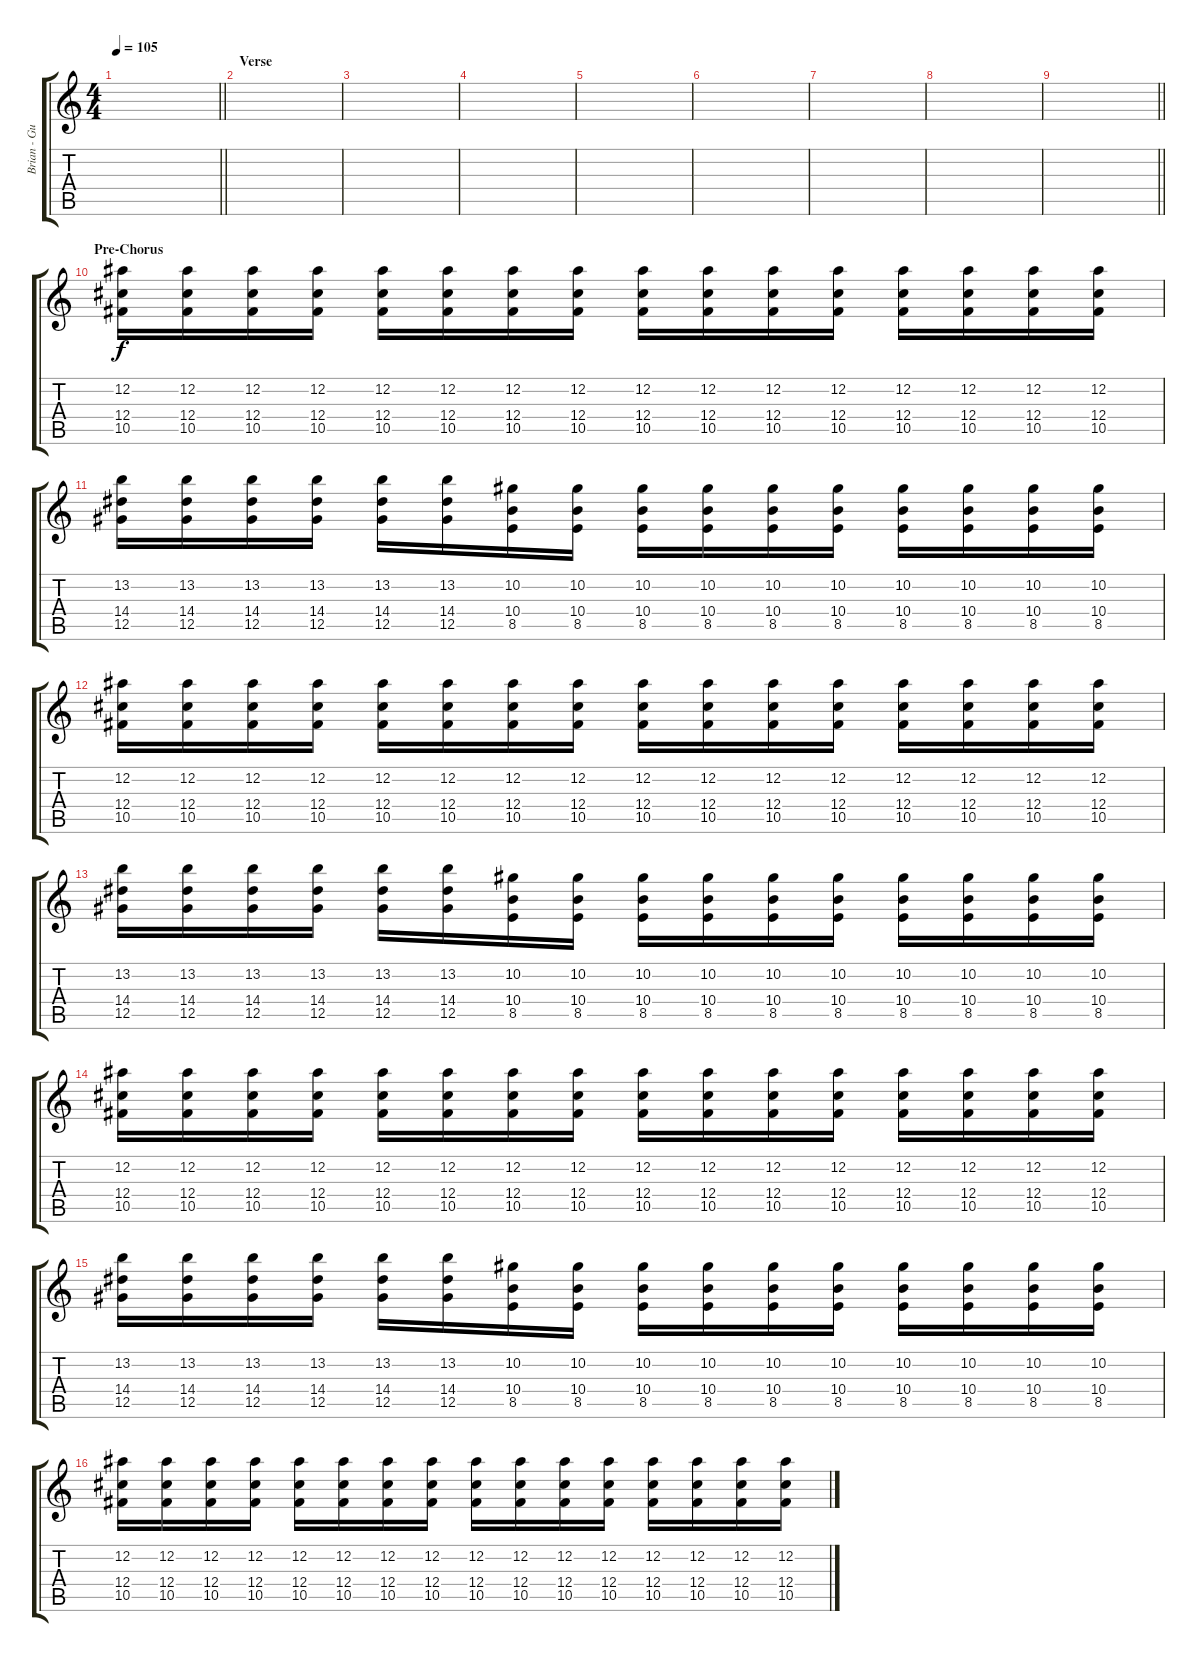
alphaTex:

\track ("Brian - Guitar Overdub" "Brian - Gu") {instrument electricguitarclean}
\staff {score tabs}
\tuning (Eb4 Bb3 Gb3 Db3 Ab2 Eb2) {hide}
\ts (4 4)
\tempo 105
\clef g2
\barLineRight lightlight
\ks c
|
\section ("" "Verse")
|
|
|
|
|
|
|
\barLineRight lightlight
|
\section ("" "Pre-Chorus")
(12.2 12.4 10.5).16 (12.2 12.4 10.5).16 (12.2 12.4 10.5).16 (12.2 12.4 10.5).16 (12.2 12.4 10.5).16 (12.2 12.4 10.5).16 (12.2 12.4 10.5).16 (12.2 12.4 10.5).16 (12.2 12.4 10.5).16 (12.2 12.4 10.5).16 (12.2 12.4 10.5).16 (12.2 12.4 10.5).16 (12.2 12.4 10.5).16 (12.2 12.4 10.5).16 (12.2 12.4 10.5).16 (12.2 12.4 10.5).16 |
(13.2 14.4 12.5).16 (13.2 14.4 12.5).16 (13.2 14.4 12.5).16 (13.2 14.4 12.5).16 (13.2 14.4 12.5).16 (13.2 14.4 12.5).16 (10.2 10.4 8.5).16 (10.2 10.4 8.5).16 (10.2 10.4 8.5).16 (10.2 10.4 8.5).16 (10.2 10.4 8.5).16 (10.2 10.4 8.5).16 (10.2 10.4 8.5).16 (10.2 10.4 8.5).16 (10.2 10.4 8.5).16 (10.2 10.4 8.5).16 |
(12.2 12.4 10.5).16 (12.2 12.4 10.5).16 (12.2 12.4 10.5).16 (12.2 12.4 10.5).16 (12.2 12.4 10.5).16 (12.2 12.4 10.5).16 (12.2 12.4 10.5).16 (12.2 12.4 10.5).16 (12.2 12.4 10.5).16 (12.2 12.4 10.5).16 (12.2 12.4 10.5).16 (12.2 12.4 10.5).16 (12.2 12.4 10.5).16 (12.2 12.4 10.5).16 (12.2 12.4 10.5).16 (12.2 12.4 10.5).16 |
(13.2 14.4 12.5).16 (13.2 14.4 12.5).16 (13.2 14.4 12.5).16 (13.2 14.4 12.5).16 (13.2 14.4 12.5).16 (13.2 14.4 12.5).16 (10.2 10.4 8.5).16 (10.2 10.4 8.5).16 (10.2 10.4 8.5).16 (10.2 10.4 8.5).16 (10.2 10.4 8.5).16 (10.2 10.4 8.5).16 (10.2 10.4 8.5).16 (10.2 10.4 8.5).16 (10.2 10.4 8.5).16 (10.2 10.4 8.5).16 |
(12.2 12.4 10.5).16 (12.2 12.4 10.5).16 (12.2 12.4 10.5).16 (12.2 12.4 10.5).16 (12.2 12.4 10.5).16 (12.2 12.4 10.5).16 (12.2 12.4 10.5).16 (12.2 12.4 10.5).16 (12.2 12.4 10.5).16 (12.2 12.4 10.5).16 (12.2 12.4 10.5).16 (12.2 12.4 10.5).16 (12.2 12.4 10.5).16 (12.2 12.4 10.5).16 (12.2 12.4 10.5).16 (12.2 12.4 10.5).16 |
(13.2 14.4 12.5).16 (13.2 14.4 12.5).16 (13.2 14.4 12.5).16 (13.2 14.4 12.5).16 (13.2 14.4 12.5).16 (13.2 14.4 12.5).16 (10.2 10.4 8.5).16 (10.2 10.4 8.5).16 (10.2 10.4 8.5).16 (10.2 10.4 8.5).16 (10.2 10.4 8.5).16 (10.2 10.4 8.5).16 (10.2 10.4 8.5).16 (10.2 10.4 8.5).16 (10.2 10.4 8.5).16 (10.2 10.4 8.5).16 |
(12.2 12.4 10.5).16 (12.2 12.4 10.5).16 (12.2 12.4 10.5).16 (12.2 12.4 10.5).16 (12.2 12.4 10.5).16 (12.2 12.4 10.5).16 (12.2 12.4 10.5).16 (12.2 12.4 10.5).16 (12.2 12.4 10.5).16 (12.2 12.4 10.5).16 (12.2 12.4 10.5).16 (12.2 12.4 10.5).16 (12.2 12.4 10.5).16 (12.2 12.4 10.5).16 (12.2 12.4 10.5).16 (12.2 12.4 10.5).16
